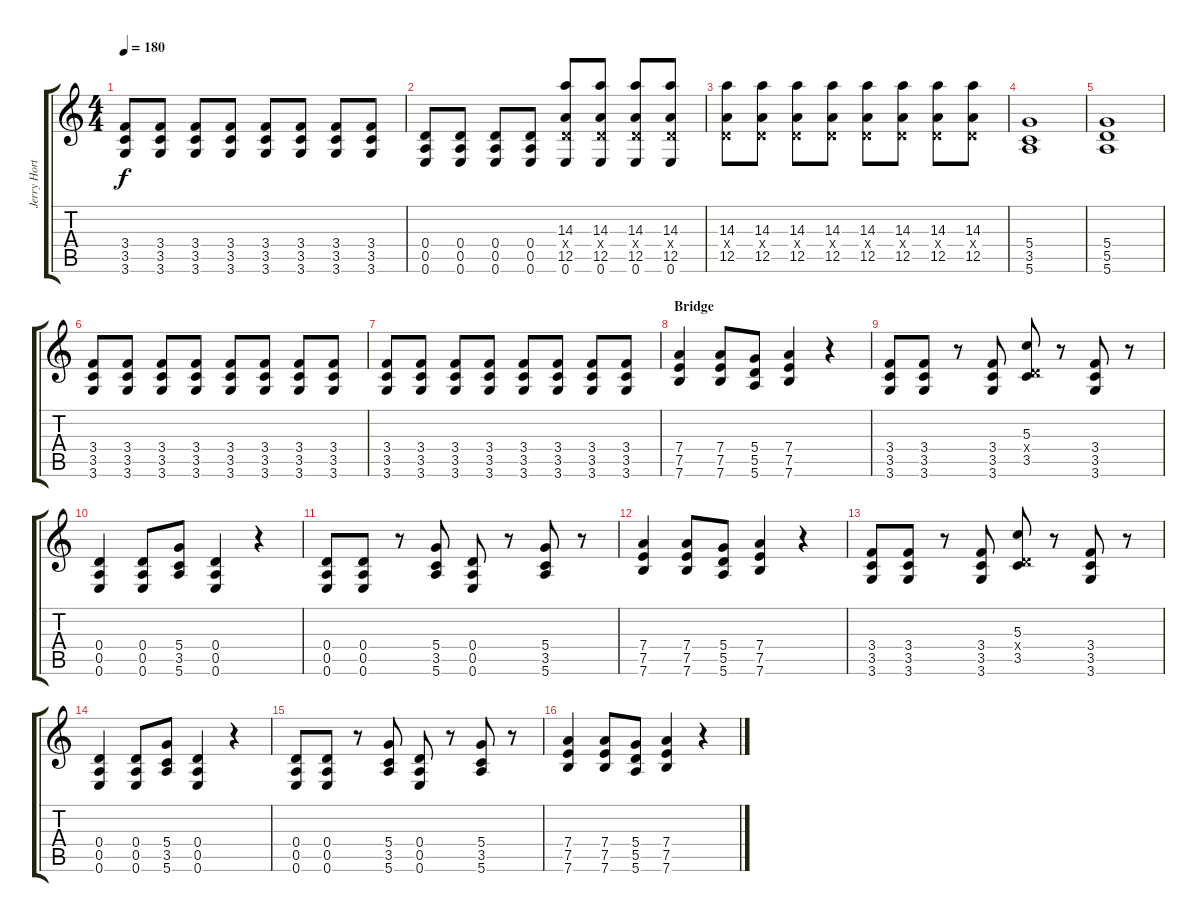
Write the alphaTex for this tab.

\track ("Jerry Horton guitar 2" "Jerry Hort") {instrument overdrivenguitar}
\staff {score tabs}
\tuning (E4 B3 G3 D3 A2 E2) {hide}
\ts (4 4)
\tempo 180
\clef g2
\ks c
(3.4 3.5 3.6).8{dy f} (3.4 3.5 3.6).8 (3.4 3.5 3.6).8 (3.4 3.5 3.6).8 (3.4 3.5 3.6).8 (3.4 3.5 3.6).8 (3.4 3.5 3.6).8 (3.4 3.5 3.6).8 |
(0.4 0.5 0.6).8 (0.4 0.5 0.6).8 (0.4 0.5 0.6).8 (0.4 0.5 0.6).8 (14.3 0.4{x} 12.5 0.6).8 (14.3 0.4{x} 12.5 0.6).8 (14.3 0.4{x} 12.5 0.6).8 (14.3 0.4{x} 12.5 0.6).8 |
(14.3 0.4{x} 12.5).8 (14.3 0.4{x} 12.5).8 (14.3 0.4{x} 12.5).8 (14.3 0.4{x} 12.5).8 (14.3 0.4{x} 12.5).8 (14.3 0.4{x} 12.5).8 (14.3 0.4{x} 12.5).8 (14.3 0.4{x} 12.5).8 |
(5.4 3.5 5.6).1 |
(5.4 5.5 5.6).1 |
(3.4 3.5 3.6).8 (3.4 3.5 3.6).8 (3.4 3.5 3.6).8 (3.4 3.5 3.6).8 (3.4 3.5 3.6).8 (3.4 3.5 3.6).8 (3.4 3.5 3.6).8 (3.4 3.5 3.6).8 |
(3.4 3.5 3.6).8 (3.4 3.5 3.6).8 (3.4 3.5 3.6).8 (3.4 3.5 3.6).8 (3.4 3.5 3.6).8 (3.4 3.5 3.6).8 (3.4 3.5 3.6).8 (3.4 3.5 3.6).8 |
\section ("" "Bridge")
(7.4 7.5 7.6).4 (7.4 7.5 7.6).8 (5.4 5.5 5.6).8 (7.4 7.5 7.6).4 r.4 |
(3.4 3.5 3.6).8 (3.4 3.5 3.6).8 r.8 (3.4 3.5 3.6).8 (5.3 0.4{x} 3.5).8 r.8 (3.4 3.5 3.6).8 r.8 |
(0.4 0.5 0.6).4 (0.4 0.5 0.6).8 (5.4 3.5 5.6).8 (0.4 0.5 0.6).4 r.4 |
(0.4 0.5 0.6).8 (0.4 0.5 0.6).8 r.8 (5.4 3.5 5.6).8 (0.4 0.5 0.6).8 r.8 (5.4 3.5 5.6).8 r.8 |
(7.4 7.5 7.6).4 (7.4 7.5 7.6).8 (5.4 5.5 5.6).8 (7.4 7.5 7.6).4 r.4 |
(3.4 3.5 3.6).8 (3.4 3.5 3.6).8 r.8 (3.4 3.5 3.6).8 (5.3 0.4{x} 3.5).8 r.8 (3.4 3.5 3.6).8 r.8 |
(0.4 0.5 0.6).4 (0.4 0.5 0.6).8 (5.4 3.5 5.6).8 (0.4 0.5 0.6).4 r.4 |
(0.4 0.5 0.6).8 (0.4 0.5 0.6).8 r.8 (5.4 3.5 5.6).8 (0.4 0.5 0.6).8 r.8 (5.4 3.5 5.6).8 r.8 |
(7.4 7.5 7.6).4 (7.4 7.5 7.6).8 (5.4 5.5 5.6).8 (7.4 7.5 7.6).4 r.4
